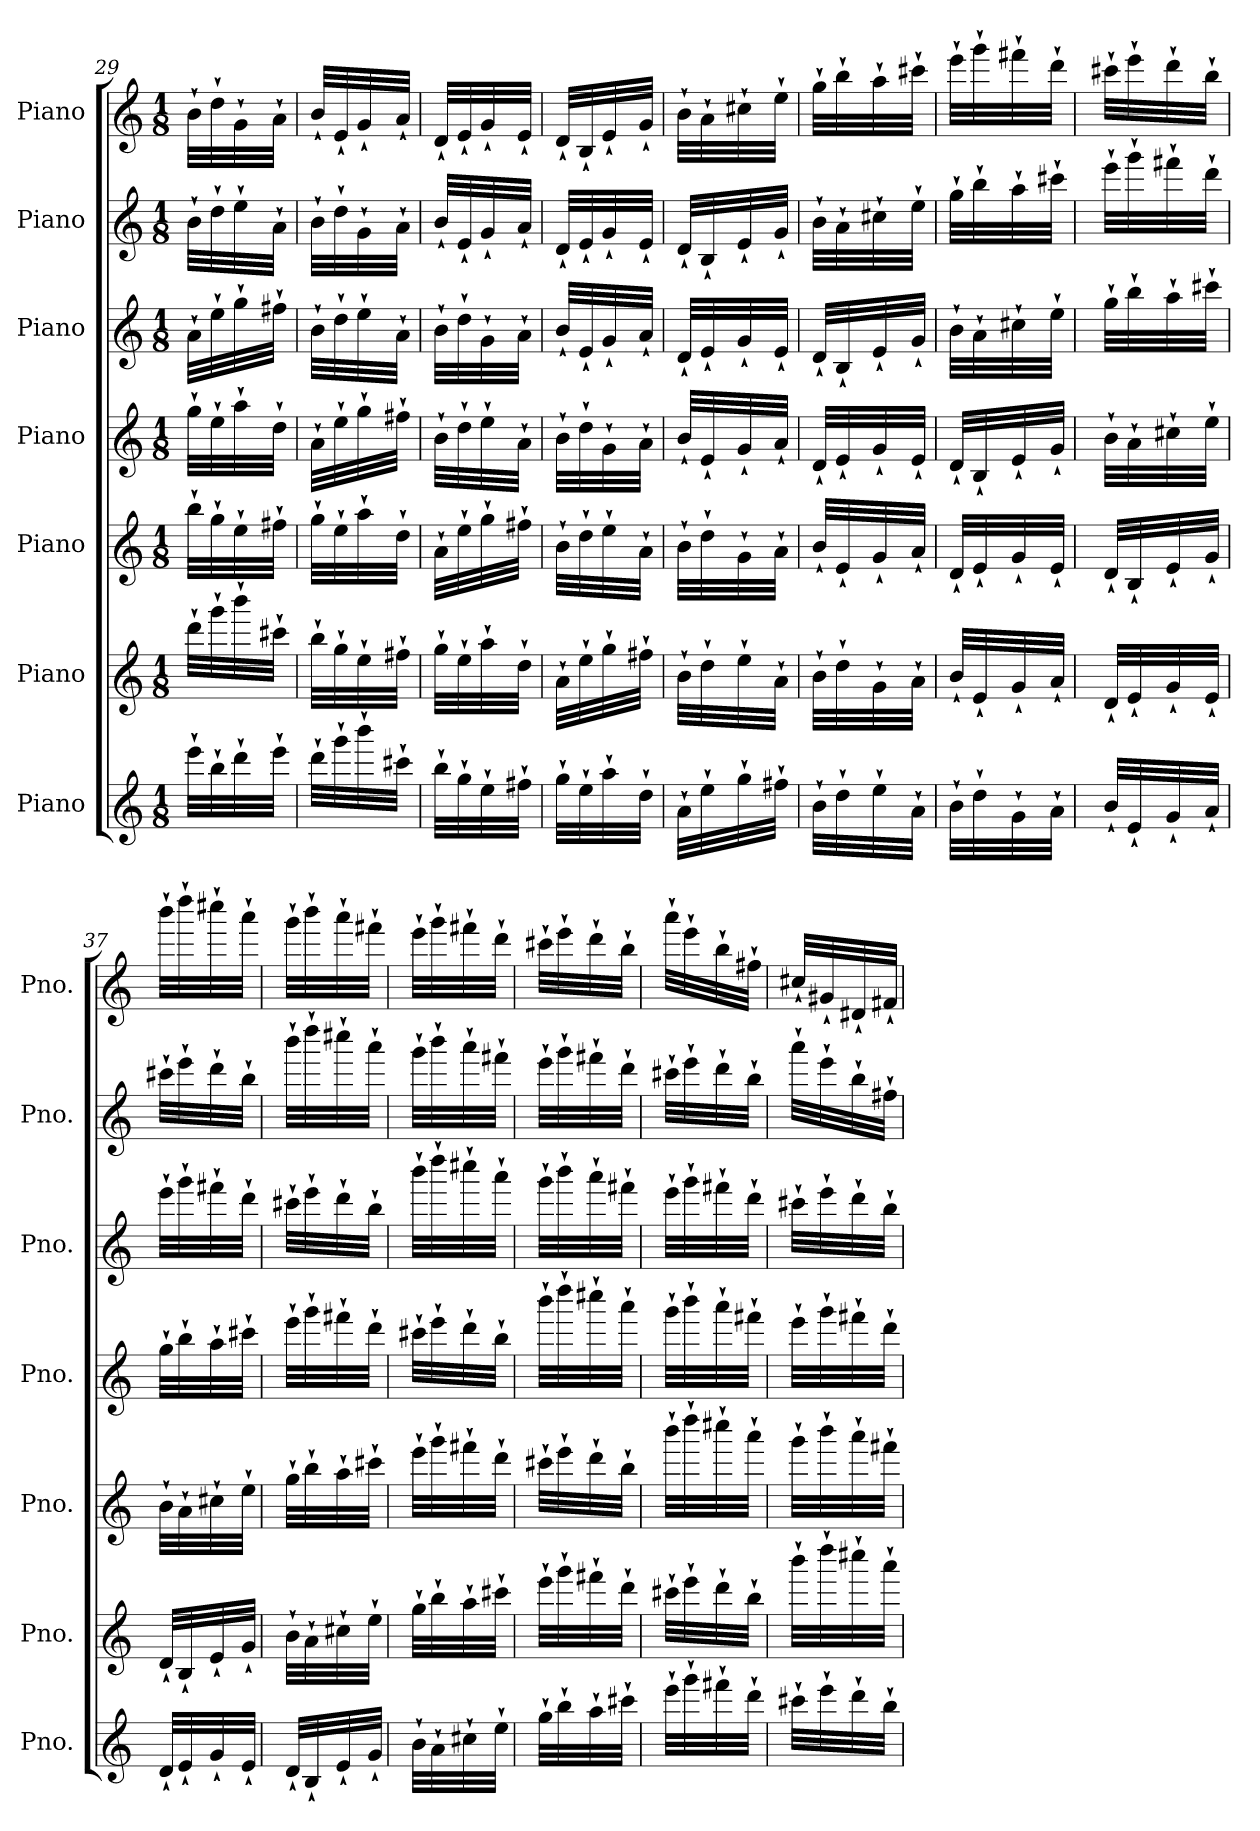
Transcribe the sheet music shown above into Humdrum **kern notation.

**kern	**kern	**kern	**kern	**kern	**kern	**kern
*part7	*part6	*part5	*part4	*part3	*part2	*part1
*staff7	*staff6	*staff5	*staff4	*staff3	*staff2	*staff1
*I"Piano	*I"Piano	*I"Piano	*I"Piano	*I"Piano	*I"Piano	*I"Piano
*I'Pno.	*I'Pno.	*I'Pno.	*I'Pno.	*I'Pno.	*I'Pno.	*I'Pno.
*clefG2	*clefG2	*clefG2	*clefG2	*clefG2	*clefG2	*clefG2
*k[]	*k[]	*k[]	*k[]	*k[]	*k[]	*k[]
*M1/8	*M1/8	*M1/8	*M1/8	*M1/8	*M1/8	*M1/8
=29	=29	=29	=29	=29	=29	=29
32eee`\LLL	32ddd`\LLL	32bb`\LLL	32gg`\LLL	32a`\LLL	32b`\LLL	32b`\LLL
32bb`\	32ggg`\	32gg`\	32ee`\	32ee`\	32dd`\	32dd`\
32ddd`\	32bbb`\	32ee`\	32aa`\	32gg`\	32ee`\	32g`\
32eee`\JJJ	32ccc#X`\JJJ	32ff#X`\JJJ	32dd`\JJJ	32ff#X`\JJJ	32a`\JJJ	32a`\JJJ
=30	=30	=30	=30	=30	=30	=30
32ddd`\LLL	32bb`\LLL	32gg`\LLL	32a`\LLL	32b`\LLL	32b`\LLL	32b`/LLL
32ggg`\	32gg`\	32ee`\	32ee`\	32dd`\	32dd`\	32e`/
32bbb`\	32ee`\	32aa`\	32gg`\	32ee`\	32g`\	32g`/
32ccc#X`\JJJ	32ff#X`\JJJ	32dd`\JJJ	32ff#X`\JJJ	32a`\JJJ	32a`\JJJ	32a`/JJJ
=31	=31	=31	=31	=31	=31	=31
32bb`\LLL	32gg`\LLL	32a`\LLL	32b`\LLL	32b`\LLL	32b`/LLL	32d`/LLL
32gg`\	32ee`\	32ee`\	32dd`\	32dd`\	32e`/	32e`/
32ee`\	32aa`\	32gg`\	32ee`\	32g`\	32g`/	32g`/
32ff#X`\JJJ	32dd`\JJJ	32ff#X`\JJJ	32a`\JJJ	32a`\JJJ	32a`/JJJ	32e`/JJJ
=32	=32	=32	=32	=32	=32	=32
32gg`\LLL	32a`\LLL	32b`\LLL	32b`\LLL	32b`/LLL	32d`/LLL	32d`/LLL
32ee`\	32ee`\	32dd`\	32dd`\	32e`/	32e`/	32B`/
32aa`\	32gg`\	32ee`\	32g`\	32g`/	32g`/	32e`/
32dd`\JJJ	32ff#X`\JJJ	32a`\JJJ	32a`\JJJ	32a`/JJJ	32e`/JJJ	32g`/JJJ
=33	=33	=33	=33	=33	=33	=33
32a`\LLL	32b`\LLL	32b`\LLL	32b`/LLL	32d`/LLL	32d`/LLL	32b`\LLL
32ee`\	32dd`\	32dd`\	32e`/	32e`/	32B`/	32a`\
32gg`\	32ee`\	32g`\	32g`/	32g`/	32e`/	32cc#X`\
32ff#X`\JJJ	32a`\JJJ	32a`\JJJ	32a`/JJJ	32e`/JJJ	32g`/JJJ	32ee`\JJJ
=34	=34	=34	=34	=34	=34	=34
32b`\LLL	32b`\LLL	32b`/LLL	32d`/LLL	32d`/LLL	32b`\LLL	32gg`\LLL
32dd`\	32dd`\	32e`/	32e`/	32B`/	32a`\	32bb`\
32ee`\	32g`\	32g`/	32g`/	32e`/	32cc#X`\	32aa`\
32a`\JJJ	32a`\JJJ	32a`/JJJ	32e`/JJJ	32g`/JJJ	32ee`\JJJ	32ccc#X`\JJJ
!!LO:PB:g=z
=35	=35	=35	=35	=35	=35	=35
32b`\LLL	32b`/LLL	32d`/LLL	32d`/LLL	32b`\LLL	32gg`\LLL	32eee`\LLL
32dd`\	32e`/	32e`/	32B`/	32a`\	32bb`\	32ggg`\
32g`\	32g`/	32g`/	32e`/	32cc#X`\	32aa`\	32fff#X`\
32a`\JJJ	32a`/JJJ	32e`/JJJ	32g`/JJJ	32ee`\JJJ	32ccc#X`\JJJ	32ddd`\JJJ
=36	=36	=36	=36	=36	=36	=36
32b`/LLL	32d`/LLL	32d`/LLL	32b`\LLL	32gg`\LLL	32eee`\LLL	32ccc#X`\LLL
32e`/	32e`/	32B`/	32a`\	32bb`\	32ggg`\	32eee`\
32g`/	32g`/	32e`/	32cc#X`\	32aa`\	32fff#X`\	32ddd`\
32a`/JJJ	32e`/JJJ	32g`/JJJ	32ee`\JJJ	32ccc#X`\JJJ	32ddd`\JJJ	32bb`\JJJ
=37	=37	=37	=37	=37	=37	=37
32d`/LLL	32d`/LLL	32b`\LLL	32gg`\LLL	32eee`\LLL	32ccc#X`\LLL	32bbb`\LLL
32e`/	32B`/	32a`\	32bb`\	32ggg`\	32eee`\	32dddd`\
32g`/	32e`/	32cc#X`\	32aa`\	32fff#X`\	32ddd`\	32cccc#X`\
32e`/JJJ	32g`/JJJ	32ee`\JJJ	32ccc#X`\JJJ	32ddd`\JJJ	32bb`\JJJ	32aaa`\JJJ
=38	=38	=38	=38	=38	=38	=38
32d`/LLL	32b`\LLL	32gg`\LLL	32eee`\LLL	32ccc#X`\LLL	32bbb`\LLL	32ggg`\LLL
32B`/	32a`\	32bb`\	32ggg`\	32eee`\	32dddd`\	32bbb`\
32e`/	32cc#X`\	32aa`\	32fff#X`\	32ddd`\	32cccc#X`\	32aaa`\
32g`/JJJ	32ee`\JJJ	32ccc#X`\JJJ	32ddd`\JJJ	32bb`\JJJ	32aaa`\JJJ	32fff#X`\JJJ
=39	=39	=39	=39	=39	=39	=39
32b`\LLL	32gg`\LLL	32eee`\LLL	32ccc#X`\LLL	32bbb`\LLL	32ggg`\LLL	32eee`\LLL
32a`\	32bb`\	32ggg`\	32eee`\	32dddd`\	32bbb`\	32ggg`\
32cc#X`\	32aa`\	32fff#X`\	32ddd`\	32cccc#X`\	32aaa`\	32fff#X`\
32ee`\JJJ	32ccc#X`\JJJ	32ddd`\JJJ	32bb`\JJJ	32aaa`\JJJ	32fff#X`\JJJ	32ddd`\JJJ
=40	=40	=40	=40	=40	=40	=40
32gg`\LLL	32eee`\LLL	32ccc#X`\LLL	32bbb`\LLL	32ggg`\LLL	32eee`\LLL	32ccc#X`\LLL
32bb`\	32ggg`\	32eee`\	32dddd`\	32bbb`\	32ggg`\	32eee`\
32aa`\	32fff#X`\	32ddd`\	32cccc#X`\	32aaa`\	32fff#X`\	32ddd`\
32ccc#X`\JJJ	32ddd`\JJJ	32bb`\JJJ	32aaa`\JJJ	32fff#X`\JJJ	32ddd`\JJJ	32bb`\JJJ
=41	=41	=41	=41	=41	=41	=41
32eee`\LLL	32ccc#X`\LLL	32bbb`\LLL	32ggg`\LLL	32eee`\LLL	32ccc#X`\LLL	32aaa`\LLL
32ggg`\	32eee`\	32dddd`\	32bbb`\	32ggg`\	32eee`\	32eee`\
32fff#X`\	32ddd`\	32cccc#X`\	32aaa`\	32fff#X`\	32ddd`\	32bb`\
32ddd`\JJJ	32bb`\JJJ	32aaa`\JJJ	32fff#X`\JJJ	32ddd`\JJJ	32bb`\JJJ	32ff#X`\JJJ
!!LO:PB:g=z
=42	=42	=42	=42	=42	=42	=42
32ccc#X`\LLL	32bbb`\LLL	32ggg`\LLL	32eee`\LLL	32ccc#X`\LLL	32aaa`\LLL	32cc#X`/LLL
32eee`\	32dddd`\	32bbb`\	32ggg`\	32eee`\	32eee`\	32g#X`/
32ddd`\	32cccc#X`\	32aaa`\	32fff#X`\	32ddd`\	32bb`\	32d#X`/
32bb`\JJJ	32aaa`\JJJ	32fff#X`\JJJ	32ddd`\JJJ	32bb`\JJJ	32ff#X`\JJJ	32f#X`/JJJ
=	=	=	=	=	=	=
*-	*-	*-	*-	*-	*-	*-
